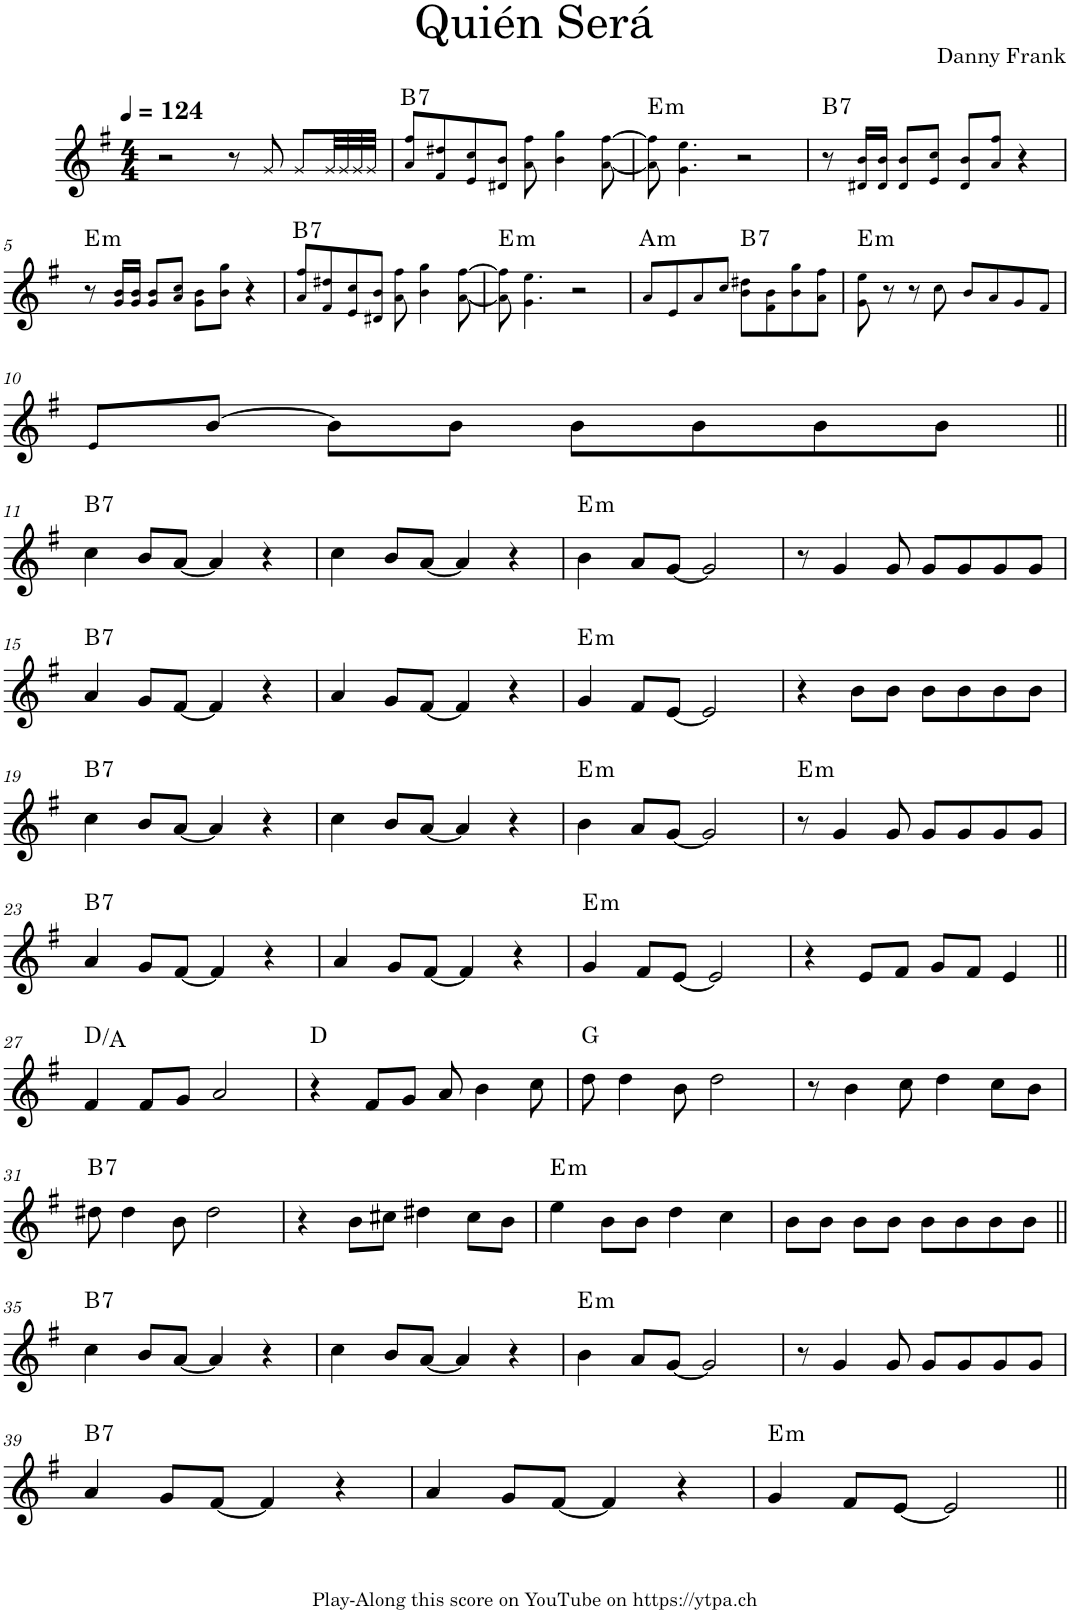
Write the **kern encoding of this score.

**kern	**harte
*part1	*part1
*staff1	*
*I"Piano	*
*I'Pno.	*
*clefG2	*
*k[f#]	*
*M4/4	*
*MM124	*
=1	=1
2r	.
8r	.
8g/	.
8g/L	.
32g/LL	.
32g/	.
32g/	.
32g/JJJ	.
=2	=2
!	!LO:H:kt=7
8a!/ 8ff#!/L	B:7
8f#!/ 8dd#X!/	.
8e!/ 8cc!/	.
8d#X!/ 8b!/J	.
8a!\ 8ff#!\	.
4b!\ 4gg!\	.
[8a!\ [8ff#!\	.
=3	=3
!	!LO:H:kt=m
8a!\] 8ff#!\]	E:min
4.g!\ 4.ee!\	.
2r	.
=4	=4
!	!LO:H:kt=7
8r	B:7
16d#X!/ 16b!/LL	.
16d#!/ 16b!/JJ	.
8d#!/ 8b!/L	.
8e!/ 8cc!/J	.
8d#!/ 8b!/L	.
8a!/ 8ff#!/J	.
4r	.
!!LO:LB:g=z
=5	=5
!	!LO:H:kt=m
8r	E:min
16g!/ 16b!/LL	.
16g!/ 16b!/JJ	.
8g!/ 8b!/L	.
8a!/ 8cc!/J	.
8g!\ 8b!\L	.
8b!\ 8gg!\J	.
4r	.
=6	=6
!	!LO:H:kt=7
8a!/ 8ff#!/L	B:7
8f#!/ 8dd#X!/	.
8e!/ 8cc!/	.
8d#X!/ 8b!/J	.
8a!\ 8ff#!\	.
4b!\ 4gg!\	.
[8a!\ [8ff#!\	.
=7	=7
!	!LO:H:kt=m
8a!\] 8ff#!\]	E:min
4.g!\ 4.ee!\	.
2r	.
=8	=8
!	!LO:H:kt=m
8a!/L	A:min
8e!/	.
8a!/	.
8cc!/J	.
!	!LO:H:kt=7
8b!\ 8dd#X!\L	B:7
8f#!\ 8b!\	.
8b!\ 8gg!\	.
8a!\ 8ff#!\J	.
=9	=9
!	!LO:H:kt=m
8g!\ 8ee!\	E:min
8r	.
8r	.
8cc!\	.
8b!/L	.
8a!/	.
8g!/	.
8f#!/J	.
!!LO:LB:g=z
=10	=10
8e!/L	.
[8b/J	.
8b\L]	.
8b\J	.
8b\L	.
8b\	.
8b\	.
8b\J	.
!!LO:LB:g=z
=11||	=11||
!	!LO:H:kt=7
4cc\	B:7
8b/L	.
[8a/J	.
4a/]	.
4r	.
=12	=12
4cc\	.
8b/L	.
[8a/J	.
4a/]	.
4r	.
=13	=13
!	!LO:H:kt=m
4b\	E:min
8a/L	.
[8g/J	.
2g/]	.
=14	=14
8r	.
4g/	.
8g/	.
8g/L	.
8g/	.
8g/	.
8g/J	.
!!LO:LB:g=z
=15	=15
!	!LO:H:kt=7
4a/	B:7
8g/L	.
[8f#/J	.
4f#/]	.
4r	.
=16	=16
4a/	.
8g/L	.
[8f#/J	.
4f#/]	.
4r	.
=17	=17
!	!LO:H:kt=m
4g/	E:min
8f#/L	.
[8e/J	.
2e/]	.
=18	=18
4r	.
8b\L	.
8b\J	.
8b\L	.
8b\	.
8b\	.
8b\J	.
!!LO:LB:g=z
=19	=19
!	!LO:H:kt=7
4cc\	B:7
8b/L	.
[8a/J	.
4a/]	.
4r	.
=20	=20
4cc\	.
8b/L	.
[8a/J	.
4a/]	.
4r	.
=21	=21
!	!LO:H:kt=m
4b\	E:min
8a/L	.
[8g/J	.
2g/]	.
=22	=22
!	!LO:H:kt=m
8r	E:min
4g/	.
8g/	.
8g/L	.
8g/	.
8g/	.
8g/J	.
!!LO:LB:g=z
=23	=23
!	!LO:H:kt=7
4a/	B:7
8g/L	.
[8f#/J	.
4f#/]	.
4r	.
=24	=24
4a/	.
8g/L	.
[8f#/J	.
4f#/]	.
4r	.
=25	=25
!	!LO:H:kt=m
4g/	E:min
8f#/L	.
[8e/J	.
2e/]	.
=26	=26
4r	.
8e/L	.
8f#/J	.
8g/L	.
8f#/J	.
4e/	.
!!LO:LB:g=z
=27||	=27||
4f#/	D:maj/5
8f#/L	.
8g/J	.
2a/	.
=28	=28
4r	D:maj
8f#/L	.
8g/J	.
8a/	.
4b\	.
8cc\	.
=29	=29
8dd\	G:maj
4dd\	.
8b\	.
2dd\	.
=30	=30
8r	.
4b\	.
8cc\	.
4dd\	.
8cc\L	.
8b\J	.
!!LO:LB:g=z
=31	=31
!	!LO:H:kt=7
8dd#X\	B:7
4dd#\	.
8b\	.
2dd#\	.
=32	=32
4r	.
8b\L	.
8cc#X\J	.
4dd#X\	.
8cc#\L	.
8b\J	.
=33	=33
!	!LO:H:kt=m
4ee\	E:min
8b\L	.
8b\J	.
4dd\	.
4cc\	.
=34	=34
8b\L	.
8b\J	.
8b\L	.
8b\J	.
8b\L	.
8b\	.
8b\	.
8b\J	.
!!LO:LB:g=z
=35||	=35||
!	!LO:H:kt=7
4cc\	B:7
8b/L	.
[8a/J	.
4a/]	.
4r	.
=36	=36
4cc\	.
8b/L	.
[8a/J	.
4a/]	.
4r	.
=37	=37
!	!LO:H:kt=m
4b\	E:min
8a/L	.
[8g/J	.
2g/]	.
=38	=38
8r	.
4g/	.
8g/	.
8g/L	.
8g/	.
8g/	.
8g/J	.
!!LO:LB:g=z
=39	=39
!	!LO:H:kt=7
4a/	B:7
8g/L	.
[8f#/J	.
4f#/]	.
4r	.
=40	=40
4a/	.
8g/L	.
[8f#/J	.
4f#/]	.
4r	.
=41	=41
!	!LO:H:kt=m
4g/	E:min
8f#/L	.
[8e/J	.
2e/]	.
=||	=||
*-	*-
